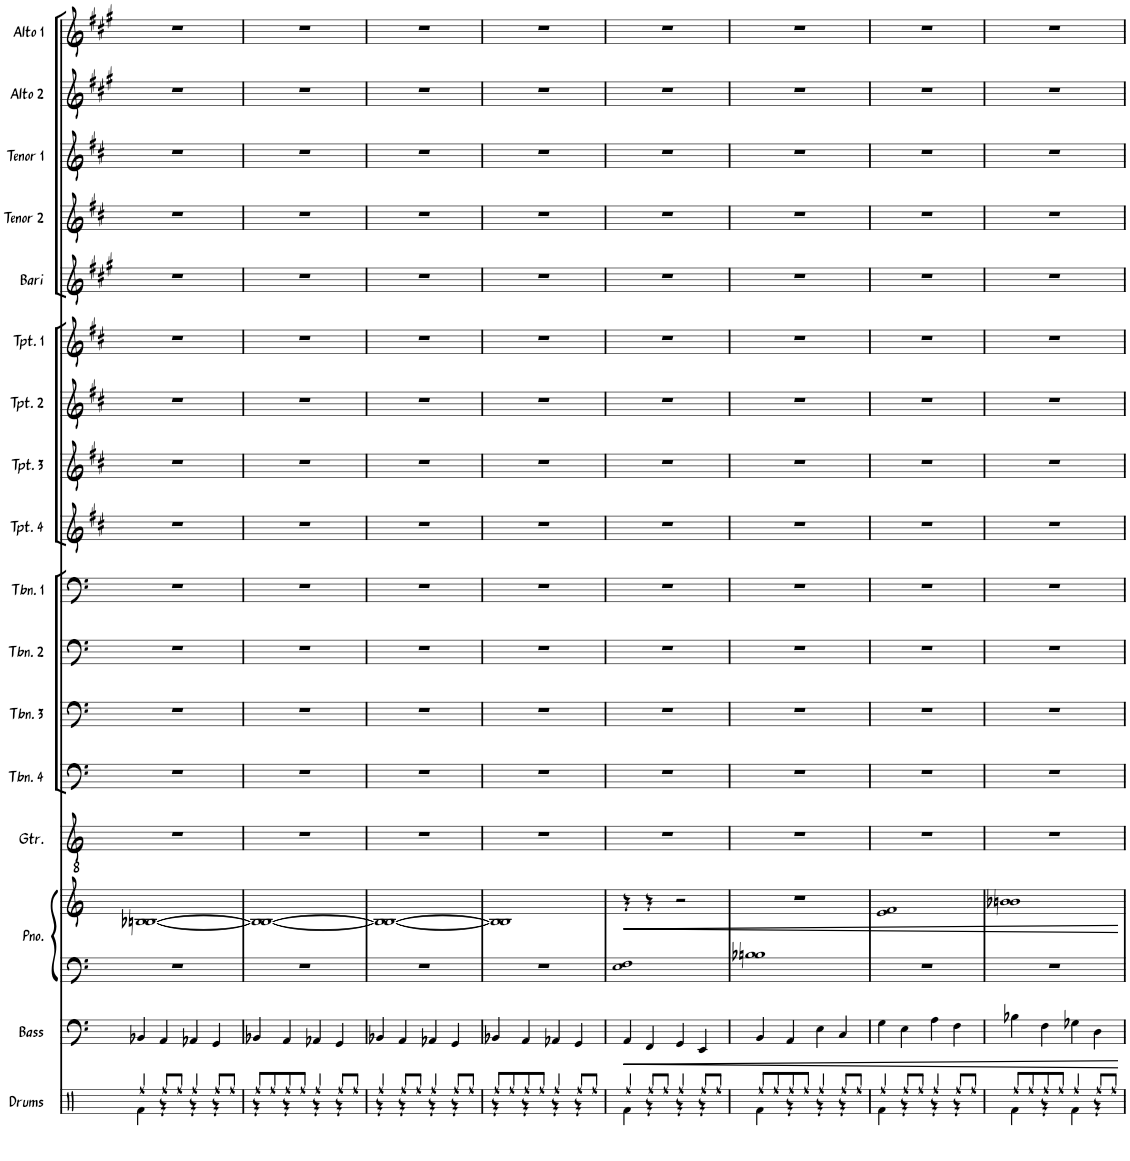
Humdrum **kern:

**kern	**kern	**dynam	**kern	**kern	**dynam	**kern	**kern	**kern	**kern	**kern	**kern	**kern	**kern	**kern	**kern	**kern	**kern	**kern	**kern
*part17	*part16	*part16	*part15	*part15	*part15	*part14	*part13	*part12	*part11	*part10	*part9	*part8	*part7	*part6	*part5	*part4	*part3	*part2	*part1
*staff18	*staff17	*staff17	*staff16	*staff15	*staff15/16	*staff14	*staff13	*staff12	*staff11	*staff10	*staff9	*staff8	*staff7	*staff6	*staff5	*staff4	*staff3	*staff2	*staff1
*I"Drums	*I"Bass	*	*I"Piano	*	*	*I"Guitar	*I"Trombone 4	*I"Trombone 3	*I"Trombone 2	*I"Trombone 1	*I"Trumpet 4	*I"Trumpet 3	*I"Trumpet 2	*I"Trumpet 1	*I"Bari Sax	*I"Tenor Sax 2	*I"Tenor Sax 1	*I"Alto Sax 2	*I"Alto Sax 1
*I'Drums	*I'Bass	*	*I'Pno.	*	*	*I'Gtr.	*I'Tbn. 4	*I'Tbn. 3	*I'Tbn. 2	*I'Tbn. 1	*I'Tpt. 4	*I'Tpt. 3	*I'Tpt. 2	*I'Tpt. 1	*I'Bari	*I'Tenor 2	*I'Tenor 1	*I'Alto 2	*I'Alto 1
!!LO:PB:g=z
*clefX	*clefF4	*	*clefF4	*clefG2	*	*clefGv2	*clefF4	*clefF4	*clefF4	*clefF4	*clefG2	*clefG2	*clefG2	*clefG2	*clefG2	*clefG2	*clefG2	*clefG2	*clefG2
*	*Trd7c12	*	*	*	*	*	*	*	*	*	*Trd1c2	*Trd1c2	*Trd1c2	*Trd1c2	*Trd12c21	*Trd8c14	*Trd8c14	*Trd5c9	*Trd5c9
*k[]	*k[]	*	*k[]	*k[]	*	*k[]	*k[]	*k[]	*k[]	*k[]	*k[f#c#]	*k[f#c#]	*k[f#c#]	*k[f#c#]	*k[f#c#g#]	*k[f#c#]	*k[f#c#]	*k[f#c#g#]	*k[f#c#g#]
*M4/4	*M4/4	*	*M4/4	*M4/4	*	*M4/4	*M4/4	*M4/4	*M4/4	*M4/4	*M4/4	*M4/4	*M4/4	*M4/4	*M4/4	*M4/4	*M4/4	*M4/4	*M4/4
=33	=33	=33	=33	=33	=33	=33	=33	=33	=33	=33	=33	=33	=33	=33	=33	=33	=33	=33	=33
*^	*	*	*	*	*	*	*	*	*	*	*	*	*	*	*	*	*	*	*
4Rff/	4Rf\	4BB-X/	.	1r	[1B-X [1Bn	.	1r	1r	1r	1r	1r	1r	1r	1r	1r	1r	1r	1r	1r	1r
8Rff/L	4r	4AA/	.	.	.	.	.	.	.	.	.	.	.	.	.	.	.	.	.	.
8Rff/J	.	.	.	.	.	.	.	.	.	.	.	.	.	.	.	.	.	.	.	.
4Rff/	4r	4AA-X/	.	.	.	.	.	.	.	.	.	.	.	.	.	.	.	.	.	.
8Rff/L	4r	4GG/	.	.	.	.	.	.	.	.	.	.	.	.	.	.	.	.	.	.
8Rff/J	.	.	.	.	.	.	.	.	.	.	.	.	.	.	.	.	.	.	.	.
=34	=34	=34	=34	=34	=34	=34	=34	=34	=34	=34	=34	=34	=34	=34	=34	=34	=34	=34	=34	=34
8Rff/L	4r	4BB-X/	.	1r	1B-_ 1B_	.	1r	1r	1r	1r	1r	1r	1r	1r	1r	1r	1r	1r	1r	1r
8Rff/	.	.	.	.	.	.	.	.	.	.	.	.	.	.	.	.	.	.	.	.
8Rff/	4r	4AA/	.	.	.	.	.	.	.	.	.	.	.	.	.	.	.	.	.	.
8Rff/J	.	.	.	.	.	.	.	.	.	.	.	.	.	.	.	.	.	.	.	.
4Rff/	4r	4AA-X/	.	.	.	.	.	.	.	.	.	.	.	.	.	.	.	.	.	.
8Rff/L	4r	4GG/	.	.	.	.	.	.	.	.	.	.	.	.	.	.	.	.	.	.
8Rff/J	.	.	.	.	.	.	.	.	.	.	.	.	.	.	.	.	.	.	.	.
=35	=35	=35	=35	=35	=35	=35	=35	=35	=35	=35	=35	=35	=35	=35	=35	=35	=35	=35	=35	=35
4Rff/	4r	4BB-X/	.	1r	1B-_ 1B_	.	1r	1r	1r	1r	1r	1r	1r	1r	1r	1r	1r	1r	1r	1r
8Rff/L	4r	4AA/	.	.	.	.	.	.	.	.	.	.	.	.	.	.	.	.	.	.
8Rff/J	.	.	.	.	.	.	.	.	.	.	.	.	.	.	.	.	.	.	.	.
4Rff/	4r	4AA-X/	.	.	.	.	.	.	.	.	.	.	.	.	.	.	.	.	.	.
8Rff/L	4r	4GG/	.	.	.	.	.	.	.	.	.	.	.	.	.	.	.	.	.	.
8Rff/J	.	.	.	.	.	.	.	.	.	.	.	.	.	.	.	.	.	.	.	.
=36	=36	=36	=36	=36	=36	=36	=36	=36	=36	=36	=36	=36	=36	=36	=36	=36	=36	=36	=36	=36
8Rff/L	4r	4BB-X/	.	1r	1B-] 1B]	.	1r	1r	1r	1r	1r	1r	1r	1r	1r	1r	1r	1r	1r	1r
8Rff/	.	.	.	.	.	.	.	.	.	.	.	.	.	.	.	.	.	.	.	.
8Rff/	4r	4AA/	.	.	.	.	.	.	.	.	.	.	.	.	.	.	.	.	.	.
8Rff/J	.	.	.	.	.	.	.	.	.	.	.	.	.	.	.	.	.	.	.	.
4Rff/	4r	4AA-X/	.	.	.	.	.	.	.	.	.	.	.	.	.	.	.	.	.	.
8Rff/L	4r	4GG/	.	.	.	.	.	.	.	.	.	.	.	.	.	.	.	.	.	.
8Rff/J	.	.	.	.	.	.	.	.	.	.	.	.	.	.	.	.	.	.	.	.
=37	=37	=37	=37	=37	=37	=37	=37	=37	=37	=37	=37	=37	=37	=37	=37	=37	=37	=37	=37	=37
!	!	!	!LO:HP:b	!	!	!LO:HP:b	!	!	!	!	!	!	!	!	!	!	!	!	!	!
4Rff/	4Rf\	4AA/	<	1E 1F	4r	<	1r	1r	1r	1r	1r	1r	1r	1r	1r	1r	1r	1r	1r	1r
8Rff/L	4r	4FF/	.	.	4r	.	.	.	.	.	.	.	.	.	.	.	.	.	.	.
8Rff/J	.	.	.	.	.	.	.	.	.	.	.	.	.	.	.	.	.	.	.	.
4Rff/	4r	4GG/	.	.	2r	.	.	.	.	.	.	.	.	.	.	.	.	.	.	.
8Rff/L	4r	4EE/	.	.	.	.	.	.	.	.	.	.	.	.	.	.	.	.	.	.
8Rff/J	.	.	.	.	.	.	.	.	.	.	.	.	.	.	.	.	.	.	.	.
=38	=38	=38	=38	=38	=38	=38	=38	=38	=38	=38	=38	=38	=38	=38	=38	=38	=38	=38	=38	=38
8Rff/L	4Rf\	4BB/	.	1B-X 1Bn	1r	.	1r	1r	1r	1r	1r	1r	1r	1r	1r	1r	1r	1r	1r	1r
8Rff/	.	.	.	.	.	.	.	.	.	.	.	.	.	.	.	.	.	.	.	.
8Rff/	4r	4AA/	.	.	.	.	.	.	.	.	.	.	.	.	.	.	.	.	.	.
8Rff/J	.	.	.	.	.	.	.	.	.	.	.	.	.	.	.	.	.	.	.	.
4Rff/	4r	4E\	.	.	.	.	.	.	.	.	.	.	.	.	.	.	.	.	.	.
8Rff/L	4r	4C/	.	.	.	.	.	.	.	.	.	.	.	.	.	.	.	.	.	.
8Rff/J	.	.	.	.	.	.	.	.	.	.	.	.	.	.	.	.	.	.	.	.
=39	=39	=39	=39	=39	=39	=39	=39	=39	=39	=39	=39	=39	=39	=39	=39	=39	=39	=39	=39	=39
4Rff/	4Rf\	4G\	.	1r	1e 1f	.	1r	1r	1r	1r	1r	1r	1r	1r	1r	1r	1r	1r	1r	1r
8Rff/L	4r	4E\	.	.	.	.	.	.	.	.	.	.	.	.	.	.	.	.	.	.
8Rff/J	.	.	.	.	.	.	.	.	.	.	.	.	.	.	.	.	.	.	.	.
4Rff/	4r	4A\	.	.	.	.	.	.	.	.	.	.	.	.	.	.	.	.	.	.
8Rff/L	4r	4F\	.	.	.	.	.	.	.	.	.	.	.	.	.	.	.	.	.	.
8Rff/J	.	.	.	.	.	.	.	.	.	.	.	.	.	.	.	.	.	.	.	.
=40	=40	=40	=40	=40	=40	=40	=40	=40	=40	=40	=40	=40	=40	=40	=40	=40	=40	=40	=40	=40
8Rff/L	4Rf\	4B-X\	.	1r	1b-X 1bn	.	1r	1r	1r	1r	1r	1r	1r	1r	1r	1r	1r	1r	1r	1r
8Rff/	.	.	.	.	.	.	.	.	.	.	.	.	.	.	.	.	.	.	.	.
8Rff/	4r	4F\	.	.	.	.	.	.	.	.	.	.	.	.	.	.	.	.	.	.
8Rff/J	.	.	.	.	.	.	.	.	.	.	.	.	.	.	.	.	.	.	.	.
4Rff/	4Rf\	4G-X\	.	.	.	.	.	.	.	.	.	.	.	.	.	.	.	.	.	.
8Rff/L	4r	4D\	.	.	.	.	.	.	.	.	.	.	.	.	.	.	.	.	.	.
8Rff/J	.	.	.	.	.	.	.	.	.	.	.	.	.	.	.	.	.	.	.	.
*v	*v	*	*	*	*	*	*	*	*	*	*	*	*	*	*	*	*	*	*	*
.	.	[	.	.	[	.	.	.	.	.	.	.	.	.	.	.	.	.	.
=	=	=	=	=	=	=	=	=	=	=	=	=	=	=	=	=	=	=	=
*-	*-	*-	*-	*-	*-	*-	*-	*-	*-	*-	*-	*-	*-	*-	*-	*-	*-	*-	*-
